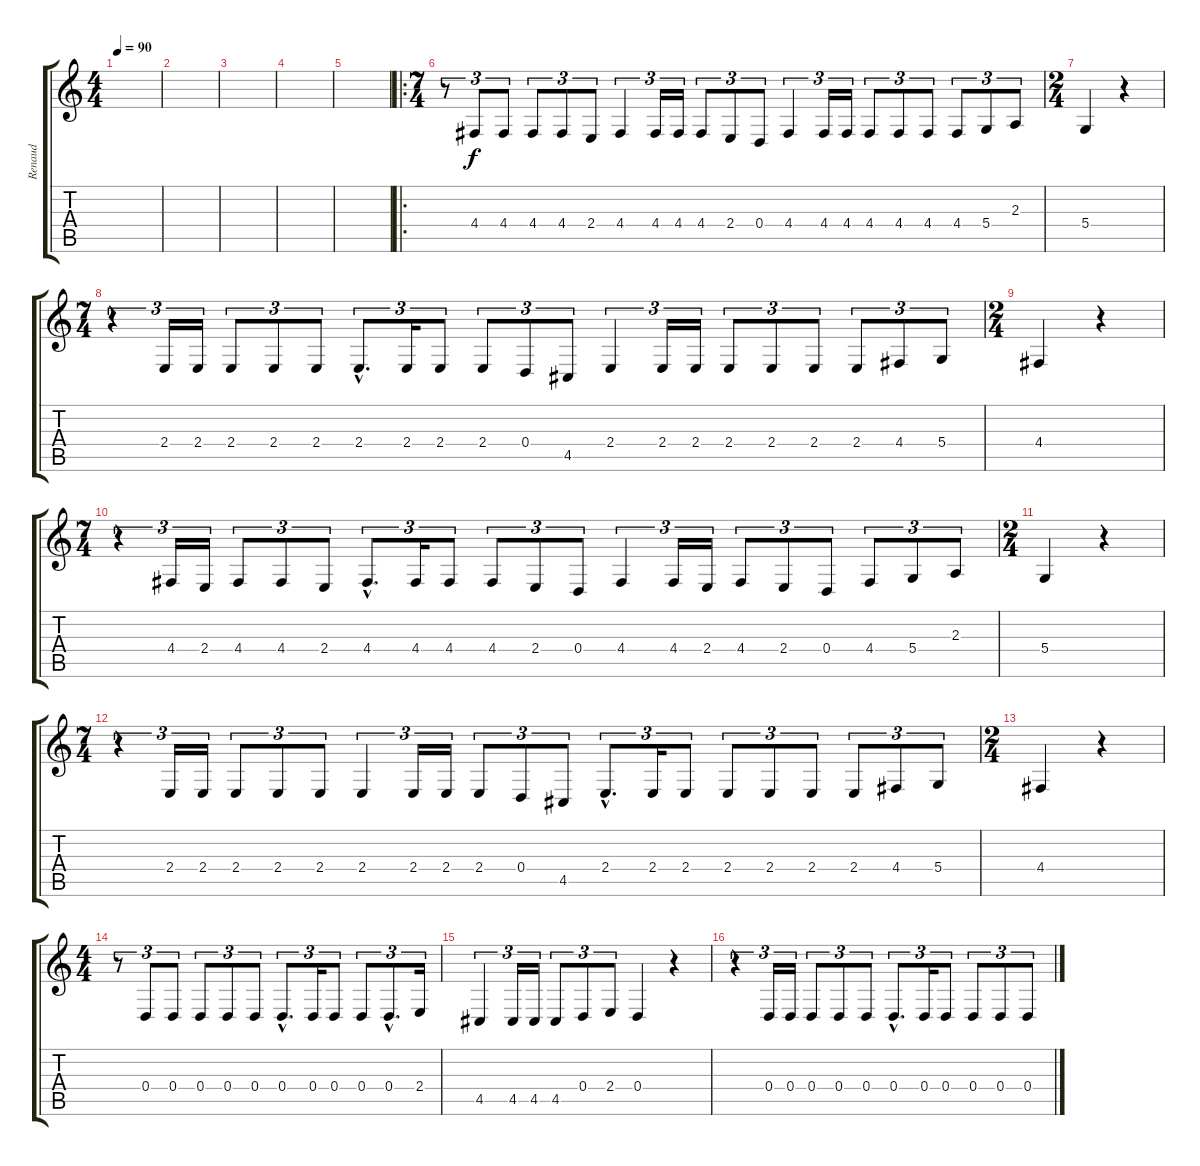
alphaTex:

\track ("Renaud" "Renaud") {instrument cello}
\staff {score tabs}
\tuning (E4 B3 G3 D3 A2 E2) {hide}
\ts (4 4)
\tempo 90
\clef g2
\ks c
|
|
|
|
|
\ro
\ts (7 4)
r.8{tu (3 2)} 4.4.8{tu (3 2)} 4.4.8{tu (3 2)} 4.4.8{tu (3 2)} 4.4.8{tu (3 2)} 2.4.8{tu (3 2)} 4.4.4{tu (3 2)} 4.4.16{tu (3 2)} 4.4.16{tu (3 2)} 4.4.8{tu (3 2)} 2.4.8{tu (3 2)} 0.4.8{tu (3 2)} 4.4.4{tu (3 2)} 4.4.16{tu (3 2)} 4.4.16{tu (3 2)} 4.4.8{tu (3 2)} 4.4.8{tu (3 2)} 4.4.8{tu (3 2)} 4.4.8{tu (3 2)} 5.4.8{tu (3 2)} 2.3.8{tu (3 2)} |
\ts (2 4)
5.4.4 r.4 |
\ts (7 4)
r.4{tu (3 2)} 2.4.16{tu (3 2)} 2.4.16{tu (3 2)} 2.4.8{tu (3 2)} 2.4.8{tu (3 2)} 2.4.8{tu (3 2)} 2.4{hac}.8{d tu (3 2)} 2.4.16{tu (3 2)} 2.4.8{tu (3 2)} 2.4.8{tu (3 2)} 0.4.8{tu (3 2)} 4.5.8{tu (3 2)} 2.4.4{tu (3 2)} 2.4.16{tu (3 2)} 2.4.16{tu (3 2)} 2.4.8{tu (3 2)} 2.4.8{tu (3 2)} 2.4.8{tu (3 2)} 2.4.8{tu (3 2)} 4.4.8{tu (3 2)} 5.4.8{tu (3 2)} |
\ts (2 4)
4.4.4 r.4 |
\ts (7 4)
r.4{tu (3 2)} 4.4.16{tu (3 2)} 2.4.16{tu (3 2)} 4.4.8{tu (3 2)} 4.4.8{tu (3 2)} 2.4.8{tu (3 2)} 4.4{hac}.8{d tu (3 2)} 4.4.16{tu (3 2)} 4.4.8{tu (3 2)} 4.4.8{tu (3 2)} 2.4.8{tu (3 2)} 0.4.8{tu (3 2)} 4.4.4{tu (3 2)} 4.4.16{tu (3 2)} 2.4.16{tu (3 2)} 4.4.8{tu (3 2)} 2.4.8{tu (3 2)} 0.4.8{tu (3 2)} 4.4.8{tu (3 2)} 5.4.8{tu (3 2)} 2.3.8{tu (3 2)} |
\ts (2 4)
5.4.4 r.4 |
\ts (7 4)
r.4{tu (3 2)} 2.4.16{tu (3 2)} 2.4.16{tu (3 2)} 2.4.8{tu (3 2)} 2.4.8{tu (3 2)} 2.4.8{tu (3 2)} 2.4.4{tu (3 2)} 2.4.16{tu (3 2)} 2.4.16{tu (3 2)} 2.4.8{tu (3 2)} 0.4.8{tu (3 2)} 4.5.8{tu (3 2)} 2.4{hac}.8{d tu (3 2)} 2.4.16{tu (3 2)} 2.4.8{tu (3 2)} 2.4.8{tu (3 2)} 2.4.8{tu (3 2)} 2.4.8{tu (3 2)} 2.4.8{tu (3 2)} 4.4.8{tu (3 2)} 5.4.8{tu (3 2)} |
\ts (2 4)
4.4.4 r.4 |
\ts (4 4)
r.8{tu (3 2)} 0.4.8{tu (3 2)} 0.4.8{tu (3 2)} 0.4.8{tu (3 2)} 0.4.8{tu (3 2)} 0.4.8{tu (3 2)} 0.4{hac}.8{d tu (3 2)} 0.4.16{tu (3 2)} 0.4.8{tu (3 2)} 0.4.8{tu (3 2)} 0.4{hac}.8{d tu (3 2)} 2.4.16{tu (3 2)} |
4.5.4{tu (3 2)} 4.5.16{tu (3 2)} 4.5.16{tu (3 2)} 4.5.8{tu (3 2)} 0.4.8{tu (3 2)} 2.4.8{tu (3 2)} 0.4.4 r.4 |
r.4{tu (3 2)} 0.4.16{tu (3 2)} 0.4.16{tu (3 2)} 0.4.8{tu (3 2)} 0.4.8{tu (3 2)} 0.4.8{tu (3 2)} 0.4{hac}.8{d tu (3 2)} 0.4.16{tu (3 2)} 0.4.8{tu (3 2)} 0.4.8{tu (3 2)} 0.4.8{tu (3 2)} 0.4.8{tu (3 2)}
